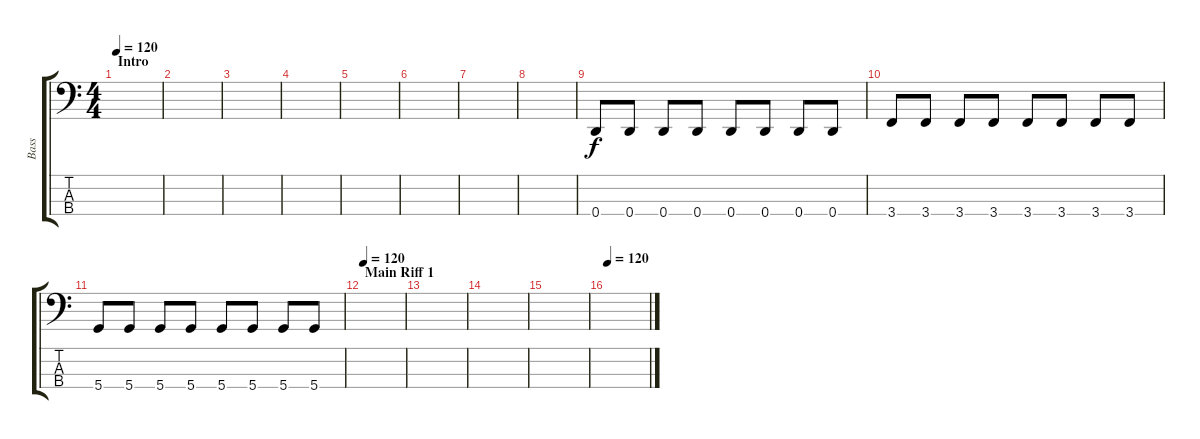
\track ("Bass" "Bass") {instrument electricbassfinger}
\staff {score tabs}
\tuning (G2 D2 A1 D1) {hide}
\ts (4 4)
\section ("" "Intro")
\tempo 120
\tempo 100
\tempo 120
\clef f4
\ks c
|
|
|
|
|
|
|
|
0.4.8 0.4.8 0.4.8 0.4.8 0.4.8 0.4.8 0.4.8 0.4.8 |
3.4.8 3.4.8 3.4.8 3.4.8 3.4.8 3.4.8 3.4.8 3.4.8 |
5.4.8 5.4.8 5.4.8 5.4.8 5.4.8 5.4.8 5.4.8 5.4.8 |
\section ("" "Main Riff 1")
\tempo 120
|
|
|
|
\tempo 120
